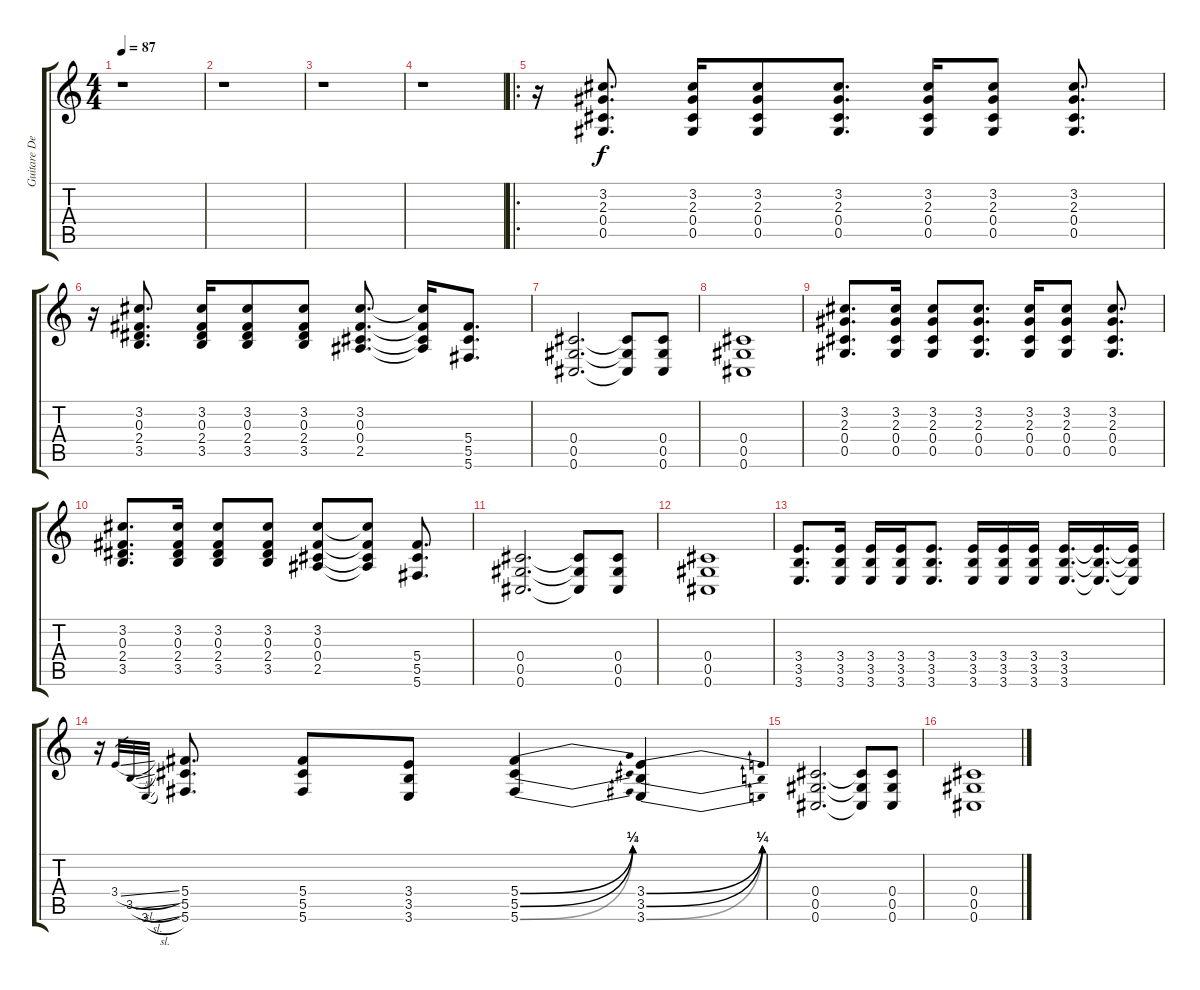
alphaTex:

\track ("Guitare Deux" "Guitare De") {instrument acousticguitarsteel}
\staff {score tabs}
\tuning (Eb4 Bb3 Gb3 Db3 Ab2 Db2) {hide}
\ts (4 4)
\tempo 87
\clef g2
\ks c
r.1{dy f instrument acousticguitarsteel} |
r.1 |
r.1 |
r.1 |
\ro
r.16 (3.2 2.3 0.4 0.5).8{d} (3.2 2.3 0.4 0.5).16 (3.2 2.3 0.4 0.5).8 (3.2 2.3 0.4 0.5).8{d} (3.2 2.3 0.4 0.5).16 (3.2 2.3 0.4 0.5).8 (3.2 2.3 0.4 0.5).8{d} |
r.16 (3.2 0.3 2.4 3.5).8{d} (3.2 0.3 2.4 3.5).16 (3.2 0.3 2.4 3.5).8 (3.2 0.3 2.4 3.5).8 (3.2 0.3 0.4 2.5).8{d} (3.2{t} 0.3{t} 0.4{t} 2.5{t}).16 (5.4 5.5 5.6).8{d} |
(0.4 0.5 0.6).2{d} (0.4{t} 0.5{t} 0.6{t}).8 (0.4 0.5 0.6).8 |
(0.4 0.5 0.6).1 |
(3.2 2.3 0.4 0.5).8{d} (3.2 2.3 0.4 0.5).16 (3.2 2.3 0.4 0.5).8 (3.2 2.3 0.4 0.5).8{d} (3.2 2.3 0.4 0.5).16 (3.2 2.3 0.4 0.5).8 (3.2 2.3 0.4 0.5).8{d} |
(3.2 0.3 2.4 3.5).8{d} (3.2 0.3 2.4 3.5).16 (3.2 0.3 2.4 3.5).8 (3.2 0.3 2.4 3.5).8 (3.2 0.3 0.4 2.5).8 (3.2{t} 0.3{t} 0.4{t} 2.5{t}).8 (5.4 5.5 5.6).8{d} |
(0.4 0.5 0.6).2{d} (0.4{t} 0.5{t} 0.6{t}).8 (0.4 0.5 0.6).8 |
(0.4 0.5 0.6).1 |
(3.4 3.5 3.6).8{d} (3.4 3.5 3.6).16 (3.4 3.5 3.6).16 (3.4 3.5 3.6).16 (3.4 3.5 3.6).8{d} (3.4 3.5 3.6).16 (3.4 3.5 3.6).16 (3.4 3.5 3.6).16 (3.4 3.5 3.6).16{d} (3.4{t} 3.5{t} 3.6{t}).16{d} (3.4{t} 3.5{t} 3.6{t}).16 |
r.16 3.4{sl}.32{gr} 3.5{sl}.32{gr} 3.6{sl}.32{gr} (5.4 5.5 5.6).8{d} (5.4 5.5 5.6).8 (3.4 3.5 3.6).8 (5.4{be (bend 0 0 60 2)} 5.5{be (bend 0 0 60 1)} 5.6{be (bend 0 0 60 1)}).4 (3.4{be (bend 0 0 60 1)} 3.5{be (bend 0 0 60 1)} 3.6{be (bend 0 0 60 1)}).4 |
(0.4 0.5 0.6).2{d} (0.4{t} 0.5{t} 0.6{t}).8 (0.4 0.5 0.6).8 |
(0.4 0.5 0.6).1
